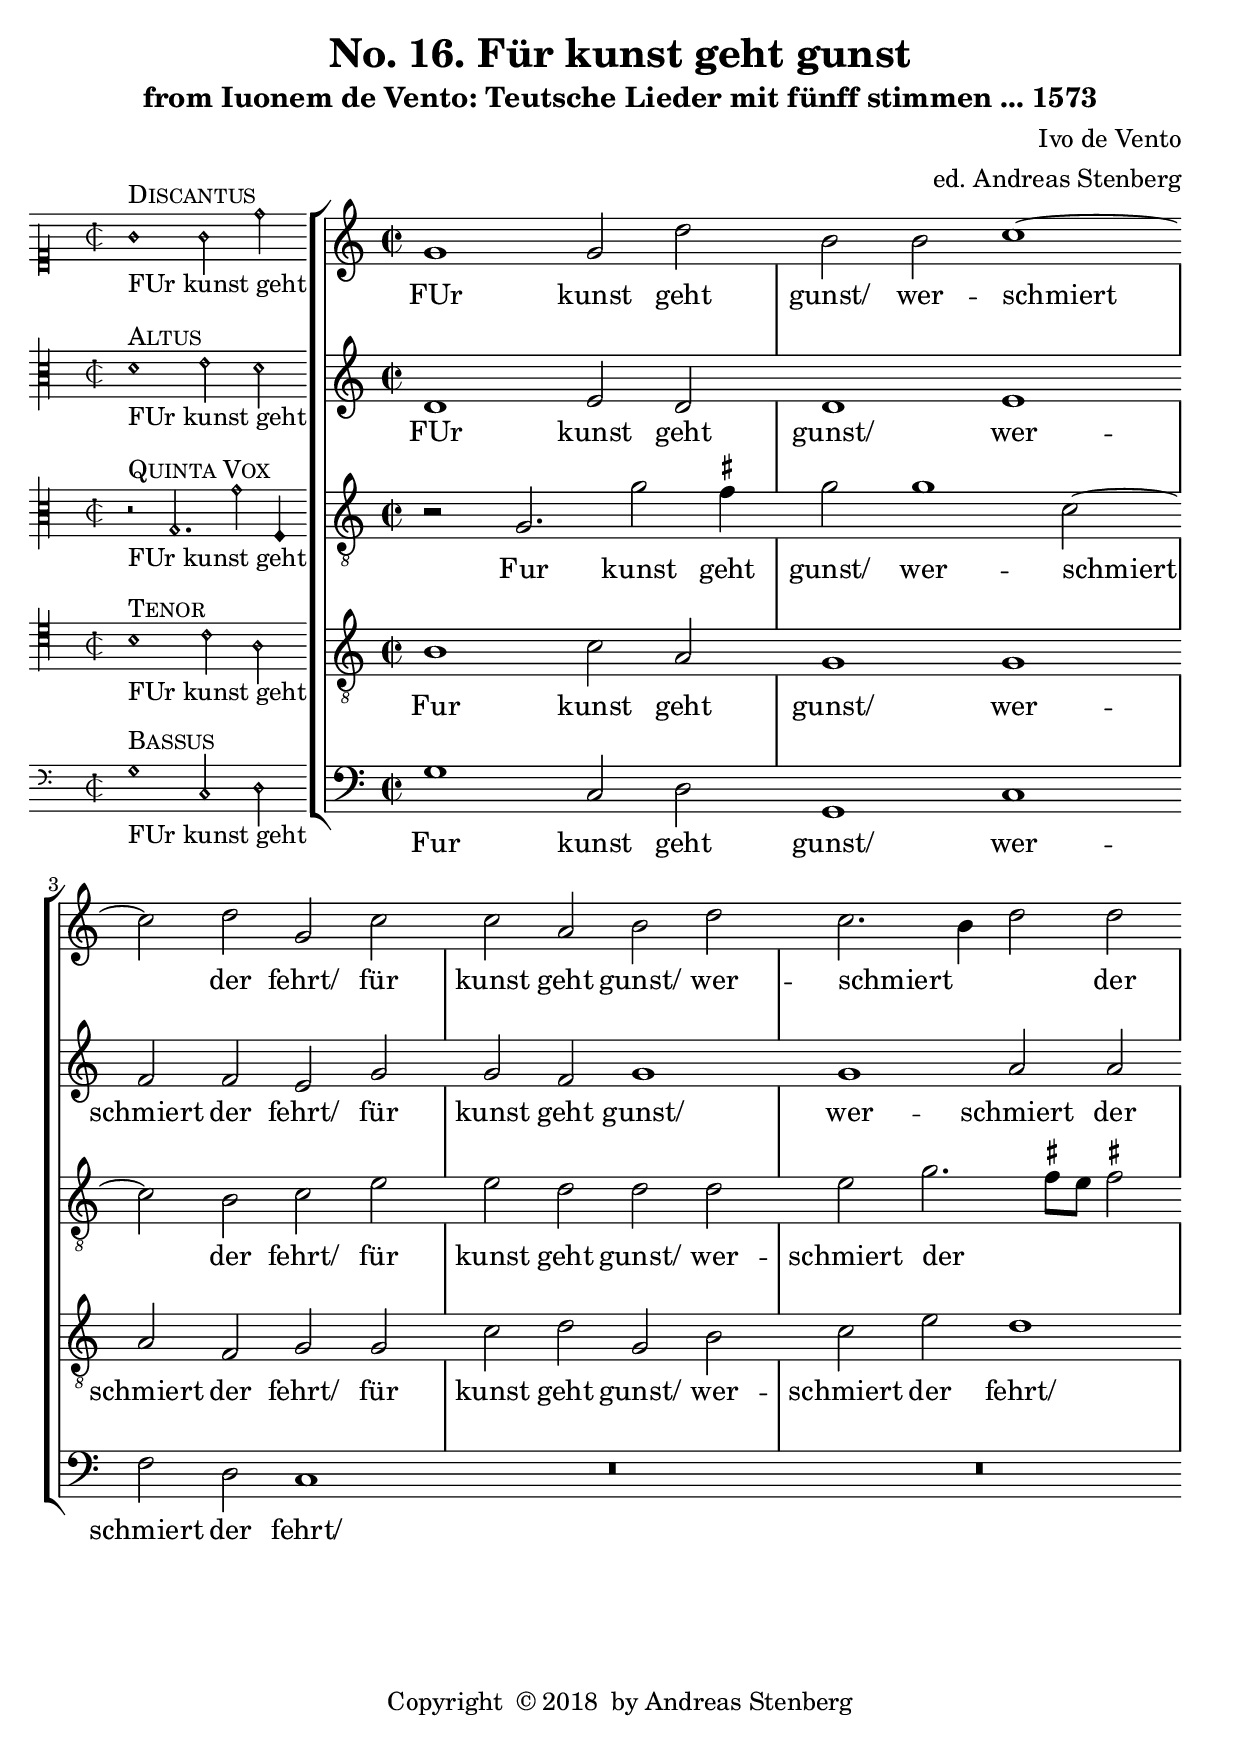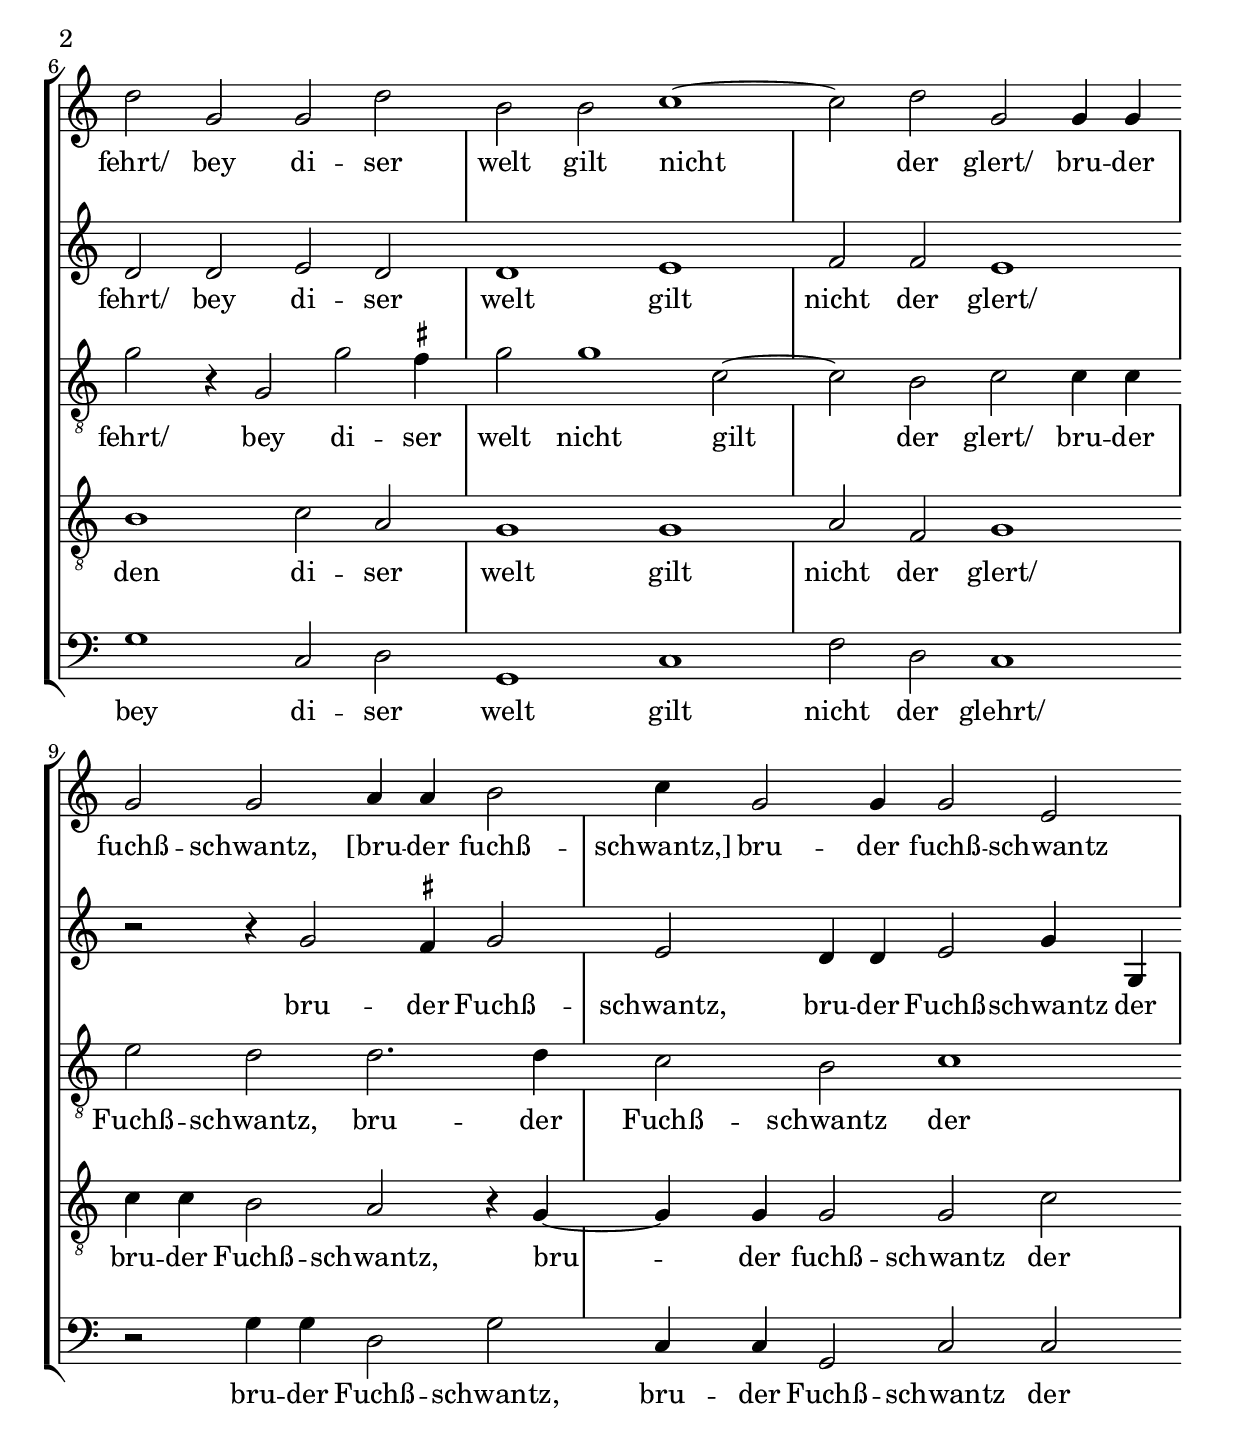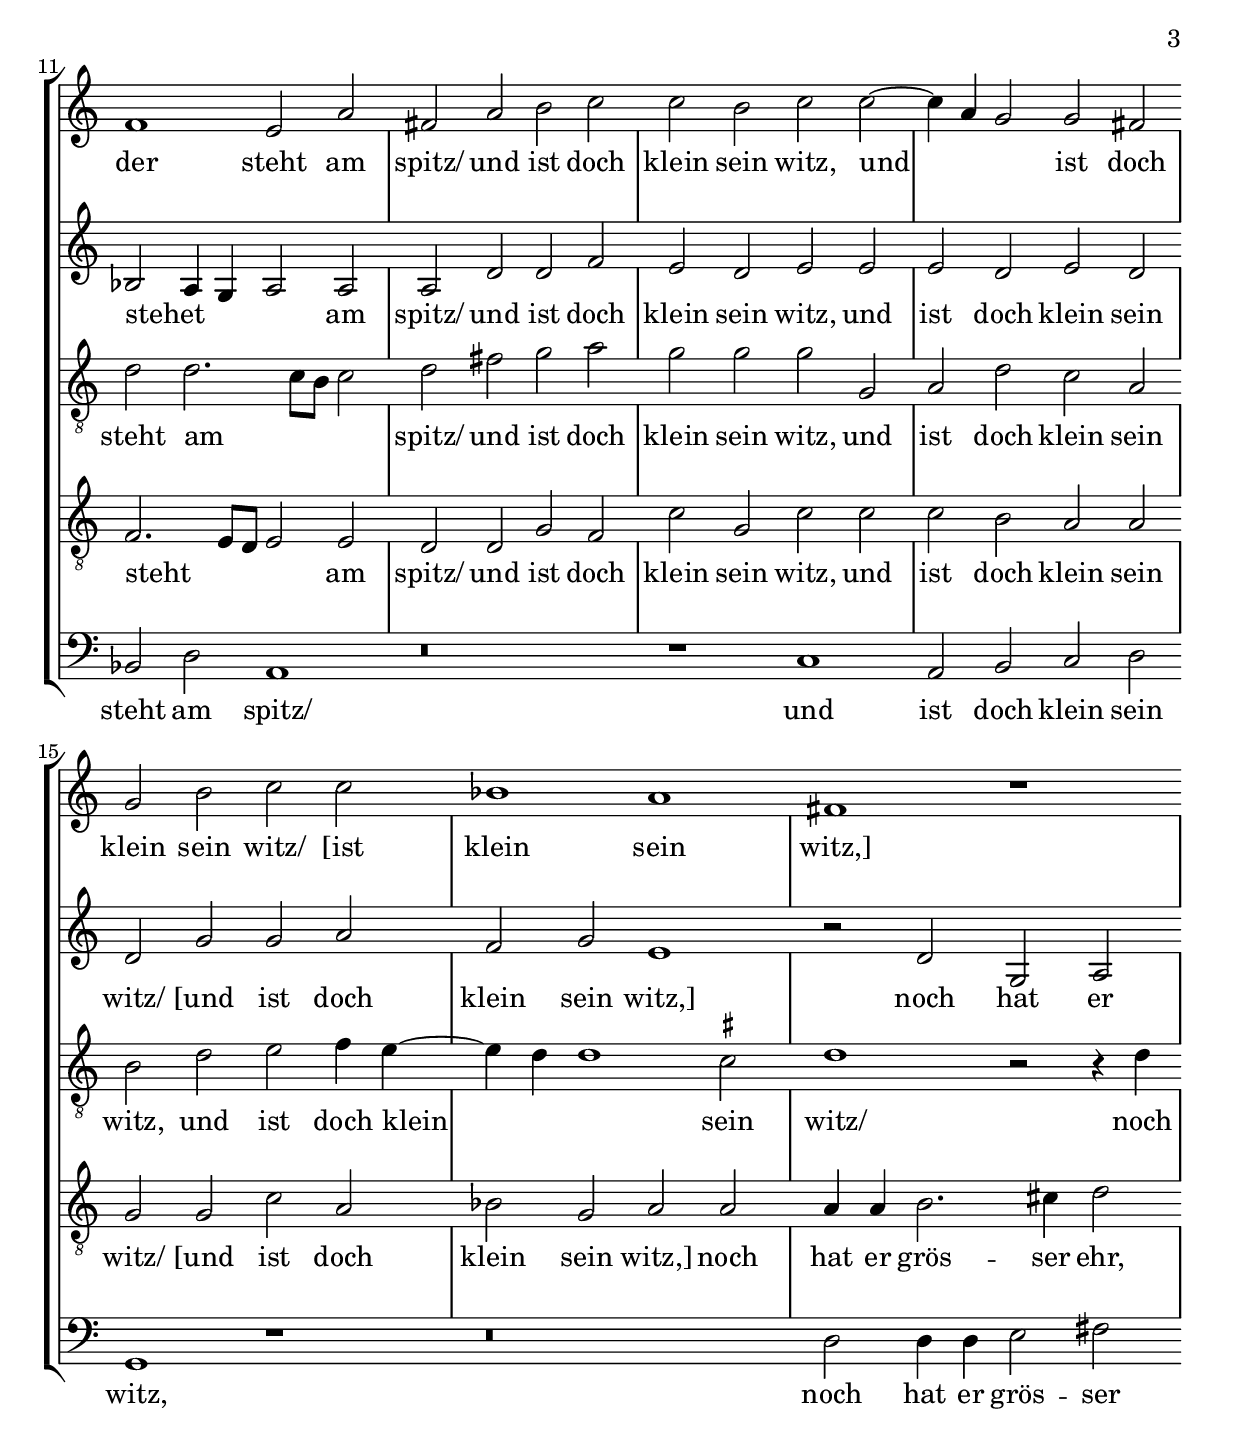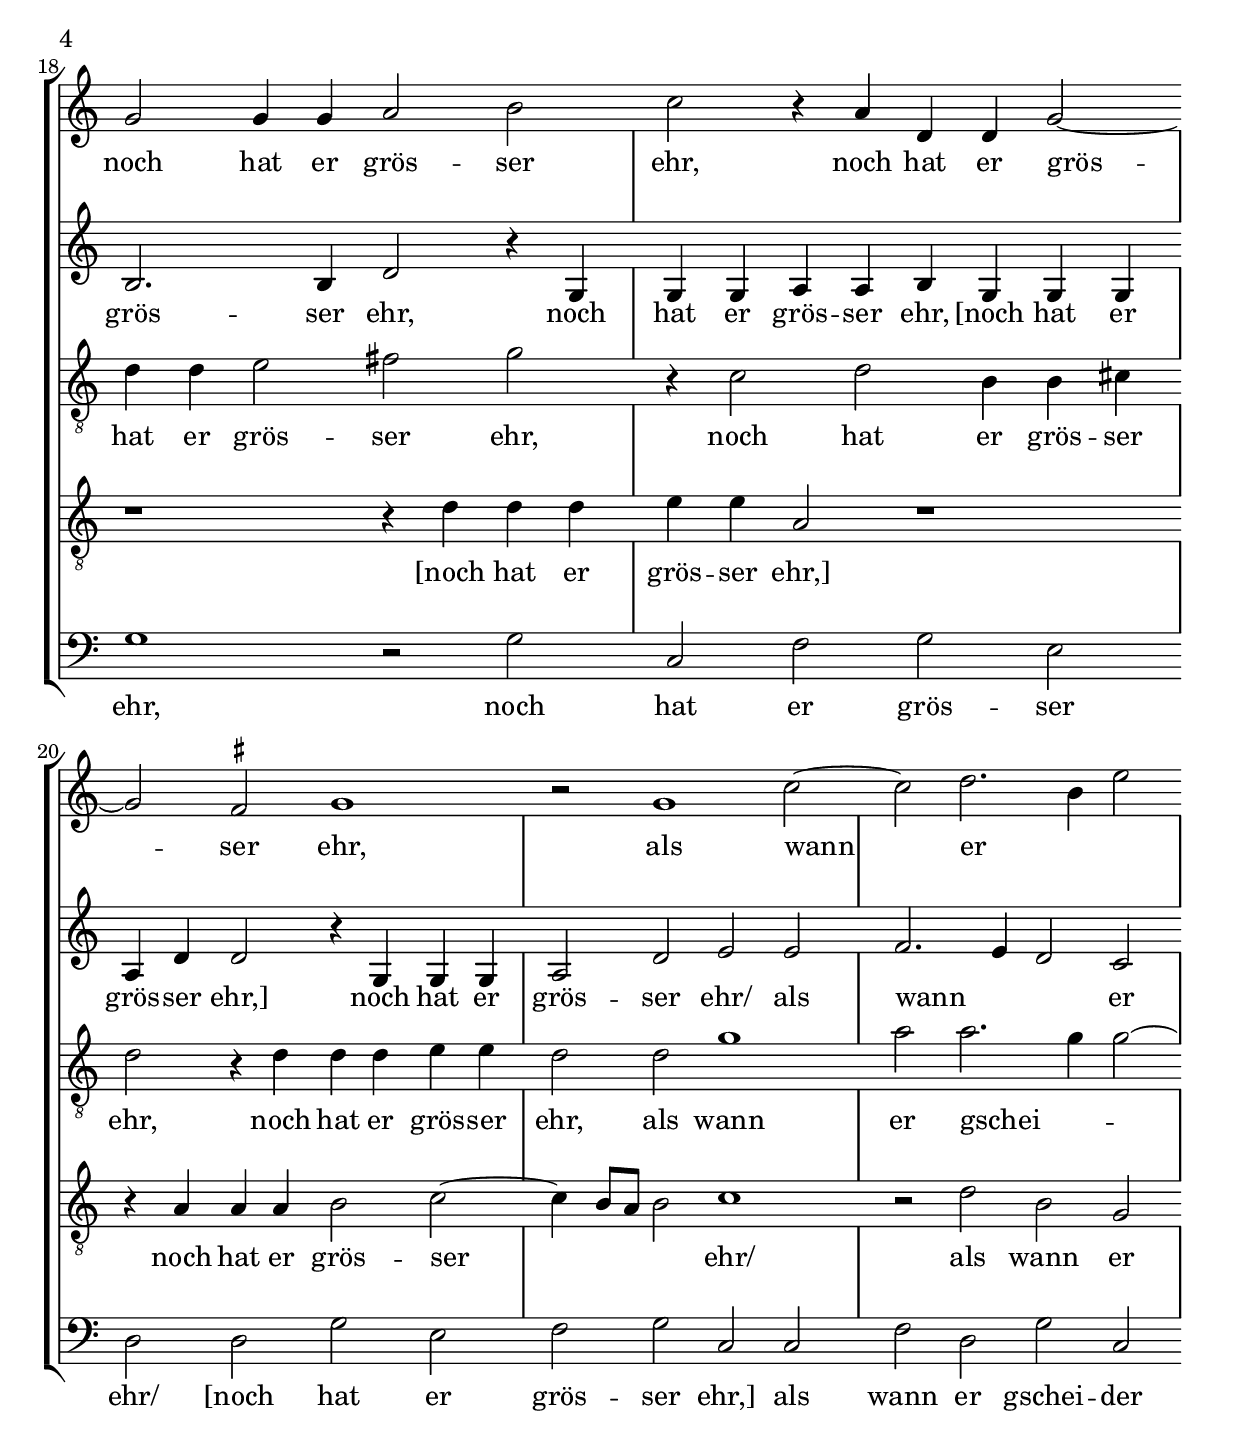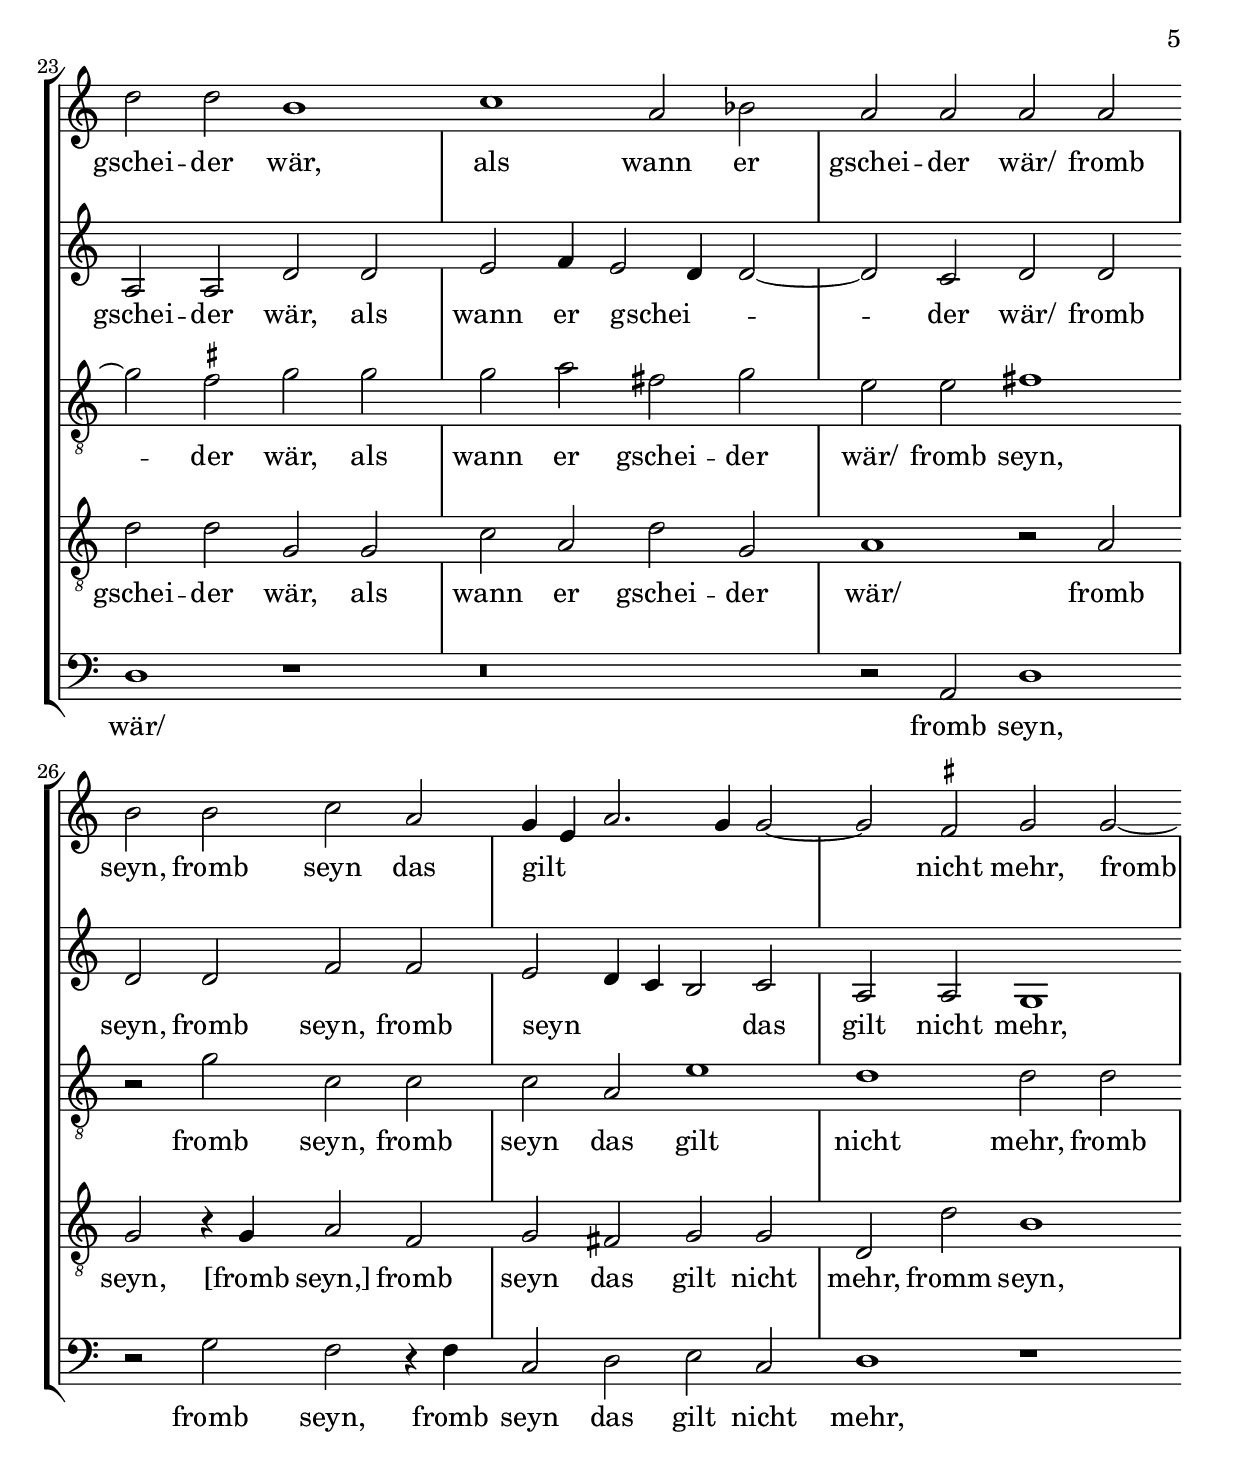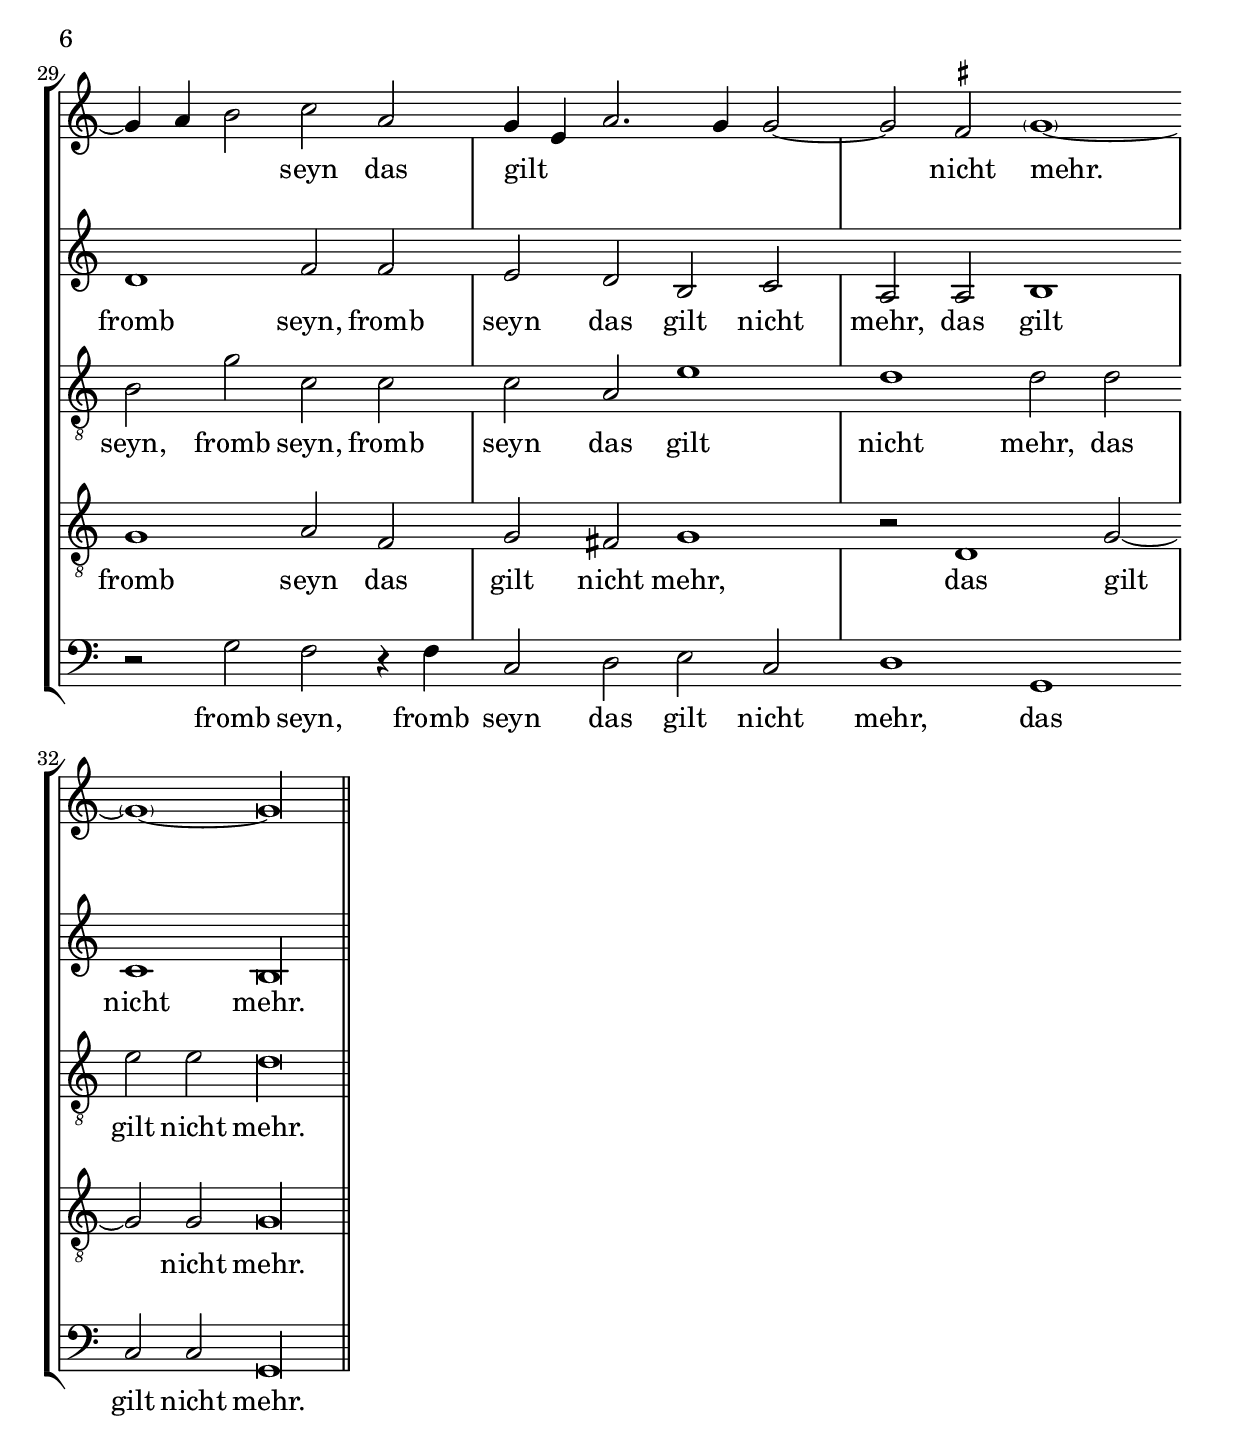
\version "2.18.0"
\include "deutsch.ly"
#(set-global-staff-size 22)
ficta = \once \set suggestAccidentals =##t
#(append! supported-clefs '(("mensural-f3" . ("clefs.mensural.f" 0 0))))
\header {
  title = "No. 16. Für kunst geht gunst"
  subtitle = "from Iuonem de Vento: Teutsche Lieder mit fünff stimmen ... 1573"
  composer = "Ivo de Vento"
  arranger = "ed. Andreas Stenberg"
  poet = ""
  meter =""
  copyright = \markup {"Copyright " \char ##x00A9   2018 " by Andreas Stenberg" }
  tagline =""
}
global = {
  \key c \major
}

sopMusic = \relative c'' {

  \set Score.tempoHideNote = ##t
  \tempo 2 = 86
  \time 2/2
  \set Timing.measureLength = #(ly:make-moment 4/2)
  \override Staff.BarLine.transparent = ##t
  g1 g2 d'2
  h2 h2 c1~
  c2 d2 g,2 c2
  c2 a2 h2 d2
  c2.\melisma h4						%% end of first line in orig.
  d2\melismaEnd d2
  d2 g,2 g2 d'2
  h2 h2 c1~
  c2 d2 g,2 g4 g4
  g2 g2 a4 a4 h2					%% end of second line
  c4 g2 g4 g2 e2
  f1 e2 a2
  fis2 a2 h2 c2
  c2 h2 c2 c2~\melisma
  c4 a4 g2\melismaEnd g2 fis2
  g2 h2 c2 c2
  b1						%% end of third line
  a1
  fis1 r1
  g2 g4 g4 a2 h2
  c2 r4 a4 d,4 d4 g2~
  g2 \ficta fis2 g1
  r2 g1 c2~
  c2 d2.\melisma h4 e2\melismaEnd
  d2 d2 h1
  c1 a2 b2
  a2 a2 						%% end of fourth line
  a2 a2
  h2 h2 c2 a2
  g4\melisma e4 a2. g4 g2~
  g2\melismaEnd \ficta fis2 g2 g2~\melisma
  g4 a4 h2\melismaEnd c2 a2
  g4\melisma e4 a2. g4 g2~
  g2\melismaEnd \ficta fis2 \parenthesize g1~
  \parenthesize g1~
  \cadenzaOn
  g\longa
  \revert Staff.BarLine.transparent
  \bar "||"
}
sopWords = \lyricmode {
  FUr kunst geht gunst/
  wer -- schmiert der fehrt/
  für kunst geht gunst/
  wer -- schmiert der fehrt/
  bey di -- ser welt gilt nicht der glert/
  bru -- der fuchß -- schwantz,
  [bru -- der fuchß -- schwantz,]
  bru -- der fuchß -- schwantz der steht am spitz/

  und ist doch klein sein witz,
  und ist doch klein sein witz/
  [ist klein sein witz,]
  noch hat er grös -- ser ehr,
  noch hat er grös -- ser ehr,
  als wann er gschei -- der wär,
  als wann er gschei -- der wär/
  fromb seyn,
  fromb seyn das gilt nicht mehr,
  fromb seyn das gilt nicht mehr.
}
altoMusic = \relative c' {
  \override Staff.BarLine.transparent = ##t
  d1 e2 d2
  d1 e1
  f2 f2 e2 g2
  g2 f2 g1
  g1							%% end of first line in orig.
  a2 a2
  d,2 d2 e2 d2
  d1 e1
  f2 f2 e1
  r2 r4 g2 \ficta fis4 g2					%% end of second line
  e2 d4 d4 e2 g4 g,4
  b2\melisma a4 g4 a2\melismaEnd a2
  a2 d2 d2 f2
  e2 d2 e2 e2
  e2 d2							%% end of third line
  e2 d2
  d2 g2 g2 a2
  f2 g2 e1
  r2 d2 g,2 a2
  h2. h4 d2 r4 g,4
  g4 g4 a4 a4						%% end of fourth  line
  h4 g4 g4 g4
  a4 d4 d2 r4 g,4 g4 g4
  a2 d2 e2 e2
  f2.\melisma e4 d2\melismaEnd c2
  a2 a2 				%% end of fifth line and first page
  d2 d2
  e2 f4 e2\melisma d4 d2~\melismaEnd
  d2 c2 d2 d2
  d2 d2 f2 f2
  e2\melisma d4 c4 h2\melismaEnd c2					%% end of sixth line (first on second page)
  a2 a2 g1
  d'1 f2 f2
  e2 d2 h2 c2
  a2 a2 h1
  c1
  \cadenzaOn
  h\longa
  \revert Staff.BarLine.transparent
}
altoWords = \lyricmode {
  FUr kunst geht gunst/
  wer -- schmiert der fehrt/
  für kunst geht gunst/
  wer -- schmiert der fehrt/
  bey di -- ser welt gilt nicht der glert/
  bru -- der Fuchß -- schwantz,
  bru -- der Fuchß -- schwantz der stehet am spitz/

  und ist doch klein sein witz,
  und ist doch klein sein witz/
  [und ist doch klein sein witz,]
  noch hat er grös -- ser ehr,
  noch hat er grös -- ser ehr,
  [noch hat er grös -- ser ehr,]
  noch hat er grös -- ser ehr/
  als wann er gschei -- der wär,
  als wann er gschei -- der wär/
  fromb seyn,
  fromb seyn,
  fromb seyn das gilt nicht mehr,
  fromb seyn,
  fromb seyn das gilt nicht mehr,
  das gilt nicht mehr.
}
tenorMusic = \relative c' {
  \clef "treble_8"
  \override Staff.BarLine.transparent = ##t
  h1 c2 a2
  g1 g1
  a2 f2 g2 g2
  c2 d2 g,2 h2						%% end of first line in orig.
  c2 e2 d1
  h1 c2 a2
  g1 g1
  a2 f2 g1
  c4 c4 h2						%% end of secod line
  a2 r4 g4~
  g4 g4 g2 g2 c2
  f,2.\melisma e8 d8 e2\melismaEnd e2
  d2 d2 g2 f2
  c'2 g2 c2 c2
  c2 h2 						%% end of third line
  a2 a2
  g2 g2 c2 a2
  b2 g2 a2 a2
  a4 a4 h2. cis4 d2
  r1 r4 d4 d4 d4					%% end of fourth line
  e4 e4 a,2 r1
  r4 a4 a4 a4 h2 c2~\melisma
  c4 h8 a8 h2\melismaEnd c1
  r2 d2 h2 g2
  d'2 d2 g,2 g2						%% end of fifth line and first page
  c2 a2 d2 g,2
  a1 r2 a2
  g2 r4 g4 a2 f2
  g2 fis2 g2 g2
  d2 d'2						%% end of sixth line ( first on second page)
  h1
  g1 a2 f2
  g2 fis2 g1
  r2 d1 g2~
  g2 g2
  \cadenzaOn
  g\longa
  \revert Staff.BarLine.transparent
}
tenorWords = \lyricmode {
  Fur kunst geht gunst/
  wer -- schmiert der fehrt/
  für kunst geht gunst/
  wer -- schmiert der fehrt/
  den di -- ser welt gilt nicht der glert/
  bru -- der Fuchß -- schwantz,
  bru -- der fuchß -- schwantz der steht am spitz/

  und ist doch klein sein witz,
  und ist doch klein sein witz/
  [und ist doch klein sein witz,]
  noch hat er grös -- ser ehr,
  [noch hat er grös -- ser ehr,]
  noch hat er grös -- ser ehr/
  als wann er gschei -- der wär,
  als wann er gschei -- der wär/
  fromb seyn,
  [fromb seyn,]
  fromb seyn das gilt nicht mehr,
  fromm seyn,
  fromb seyn das gilt nicht mehr,
  das gilt nicht mehr.
}
tenorIIMusic = \relative c' {
  \clef "treble_8"
  \override Staff.BarLine.transparent = ##t
  r2 g2. g'2 \ficta fis4
  g2 g1 c,2~
  c2 h2 c2 e2
  e2 d2 d2 d2 					%% end of first line in orig.
  e2 g2.\melisma \ficta fis8 e8 \ficta fis!2\melismaEnd
  g2 r4 g,2 g'2 \ficta fis4
  g2 g1 c,2~
  c2 h2 c2 c4 c4				%% end of second line
  e2 d2 d2. d4
  c2 h2 c1
  d2 d2.\melisma c8 h8 c2\melismaEnd
  d2 fis2 g2 a2
  g2 g2 g2 g,2					%% end of third line
  a2 d2 c2 a2
  h2 d2 e2 f4 e4~\melisma
  e4 d4 d1\melismaEnd \ficta cis2
  d1 r2 r4 d4
  d4 d4 e2 fis2 g2				%% end of fourth line
  r4 c,2 d2 h4 h4 cis4
  d2 r4 d4 d4 d4 e4 e4
  d2 d2 g1
  a2 a2.\melisma g4 g2~
  g2\melismaEnd \ficta fis2				%% end of fifth line and first page
  g2 g2
  g2 a2 fis2 g2
  e2 e2 fis1
  r2 g2 c,2 c2
  c2 a2 e'1
  d1 d2 d2					%% end of sixth line
  h2 g'2 c,2 c2
  c2 a2 e'1
  d1 d2 d2
  e2 e2
  \cadenzaOn
  d\longa
  \revert Staff.BarLine.transparent
}
tenorIIWords = \lyricmode {
  Fur kunst geht gunst/
  wer -- schmiert der fehrt/
  für kunst geht gunst/
  wer -- schmiert der fehrt/
  bey di -- ser welt nicht gilt der glert/
  bru -- der Fuchß -- schwantz,
  bru -- der Fuchß -- schwantz der steht am spitz/

  und ist doch klein sein witz,
  und ist doch klein sein witz,
  und ist doch  klein sein witz/
  noch hat er grös -- ser ehr,
  noch hat er grös -- ser ehr,
  noch hat er grös -- ser ehr,
  als wann er gschei -- der wär,
  als wann er gschei -- der wär/
  fromb seyn,
  fromb seyn,
  fromb seyn das gilt nicht mehr,
  fromb seyn,
  fromb seyn,
  fromb seyn das gilt nicht mehr,
  das gilt nicht mehr.
}
bassMusic = \relative c {
  \override Staff.BarLine.transparent = ##t
  g'1 c,2 d2
  g,1 c1
  f2 d2 c1
  R\breve*2
  g'1 c,2 d2
  g,1 c1					%% end of first line in orig.
  f2 d2 c1
  r2 g'4 g4 d2 g2
  c,4 c4 g2 c2 c2
  b2 d2						%% end of second line
  a1
  r\breve
  r1 c1
  a2 h2  c2 d2
  g,1 r1
  r\breve
  d'2 d4 d4 e2 fis2
  g1 r2 g2
  c,2 f2 g2 e2					%% end of third line
  d2 d2 g2 e2
  f2 g2 c,2 c2
  f2 d2 g2 c,2
  d1 r1
  r\breve
  r2 a2 d1
  r2 g2 f2 r4 f4				%% end of fourth line
  c2 d2 e2 c2
  d1 r1
  r2 g2 f2 r4 f4
  c2 d2 e2 c2
  d1 g,1
  c2 c2
  \cadenzaOn
  g\longa
  \revert Staff.BarLine.transparent
}
bassWords = \lyricmode {
  Fur kunst geht gunst/
  wer -- schmiert der fehrt/
  bey di -- ser welt gilt nicht der glehrt/
  bru -- der Fuchß -- schwantz,
  bru -- der Fuchß -- schwantz der steht am spitz/
  und ist doch klein sein witz,
  noch hat er grös -- ser ehr,
  noch hat er grös -- ser ehr/
  [noch hat er grös -- ser ehr,]
  als wann er gschei -- der wär/
  fromb seyn,
  fromb seyn,
  fromb seyn das gilt nicht mehr,
  fromb seyn,
  fromb seyn das gilt nicht mehr,
  das gilt nicht mehr.
}
incipitDiscantus = \markup {
  \score {
    {
      %      \set Staff.instrumentName = #"Tenor "
      \override NoteHead.style = #'neomensural
      \override Rest.style = #'neomensural
      \override Staff.TimeSignature.style = #'mensural
      \cadenzaOn
      \clef "petrucci-c1"
      \key c \major
      \time 2/2

      g'1 ^\markup { \smallCaps"Discantus"} _"FUr kunst geht"
      g'2 d''2
    }
    \layout {
      \context {
        \Voice
        \remove "Ligature_bracket_engraver"
        \consists "Mensural_ligature_engraver"
      }
      line-width = 4.5\cm
    }
  }
}


incipitAltus = \markup {
  \score {
    {
      %      \set Staff.instrumentName = #"Tenor "
      \override NoteHead.style = #'neomensural
      \override Rest.style = #'neomensural
      \override Staff.TimeSignature.style = #'mensural
      \cadenzaOn
      \clef "petrucci-c3"
      \key c \major
      \time 2/2
      d'1^\markup \smallCaps"Altus"_"FUr kunst geht"
      e'2 d'2
    }
    \layout {
      \context {
        \Voice
        \remove "Ligature_bracket_engraver"
        \consists "Mensural_ligature_engraver"
      }
      line-width = 4.5\cm
    }
  }
}


incipitTenor = \markup {
  \score {
    {
      %      \set Staff.instrumentName = #"Tenor "
      \override NoteHead.style = #'neomensural
      \override Rest.style = #'neomensural
      \override Staff.TimeSignature.style = #'mensural
      \cadenzaOn
      \clef "petrucci-c4"
      \key c \major
      \time 2/2
      h1 ^\markup \smallCaps"Tenor" _"FUr kunst geht"
      c'2 a2
    }
    \layout {
      \context {
        \Voice
        \remove "Ligature_bracket_engraver"
        \consists "Mensural_ligature_engraver"
      }
      line-width = 5.0\cm
    }
  }
}
incipitTenorII = \markup {
  \score {
    {
      %      \set Staff.instrumentName = #"Tenor "
      \override NoteHead.style = #'neomensural
      \override Rest.style = #'neomensural
      \override Staff.TimeSignature.style = #'mensural
      \cadenzaOn
      \clef "petrucci-c3"
      \key c \major
      \time 2/2
      r2 ^\markup \smallCaps"Quinta Vox" _"FUr kunst geht"
      g2. g'2 f4
    }
    \layout {
      \context {
        \Voice
        \remove "Ligature_bracket_engraver"
        \consists "Mensural_ligature_engraver"
      }
      line-width = 5.0\cm
    }
  }
}

incipitBassus = \markup {
  \score {
    {
      %      \set Staff.instrumentName = #"Tenor "
      \override NoteHead.style = #'neomensural
      \override Rest.style = #'neomensural
      \override Staff.TimeSignature.style = #'mensural
      \cadenzaOn
      \clef "mensural-f"
      \key c \major
      \time 2/2
      g1^\markup \smallCaps"Bassus"_"FUr kunst geht"
      c2 d2
    }
    \layout {
      \context {
        \Voice
        \remove "Ligature_bracket_engraver"
        \consists "Mensural_ligature_engraver"
      }
      line-width = 4.5\cm
    }
  }
}

%% for print
\score {
  <<
    \new StaffGroup \with {
      \override VerticalAxisGroup.staff-staff-spacing = #'((basic-distance . 12))
    } <<
      \new Staff = treble <<
        \set Staff.instrumentName = \incipitDiscantus
        \new Voice = "sopranos" {
          \set  Staff.midiInstrument ="choir aahs"
          %	\voiceOne
          << \global \sopMusic >>
        }
      >>
      \new Lyrics = sopranos { s1 }

      \new Staff = "medius" <<
        \set Staff.instrumentName = \incipitAltus

        \new Voice = "altos" {
          %	\voiceTwo
          \set  Staff.midiInstrument ="choir aahs"
          << \global \altoMusic >>
        }
      >>

      \new Lyrics = "altos" { s1 }

      \new Staff = tenorsII <<
        \set Staff.instrumentName = \incipitTenorII

        \clef "treble"
        \new Voice = "tenorsII" {
          \set  Staff.midiInstrument ="choir aahs"
          %	\voiceOne
          << \global \tenorIIMusic >>
        }
      >>
      \new Lyrics = "tenorsII" { s1 }
      
      \new Staff = tenors <<
        \set Staff.instrumentName = \incipitTenor

        \clef "treble"
        \new Voice = "tenors" {
          \set  Staff.midiInstrument ="choir aahs"
          %	\voiceOne
          << \global \tenorMusic >>
        }
      >>
      \new Lyrics = "tenors" { s1 }

      \new Staff ="basses" {
        \set Staff.instrumentName = \incipitBassus

        \new Voice = "basses" {
          \set  Staff.midiInstrument ="choir aahs"
          \clef "bass"
          %	\voiceTwo
          << \global \bassMusic >>
        }
      }
    >>
    \new Lyrics = basses { s1 }

    \context Lyrics = sopranos \lyricsto sopranos \sopWords
    \context Lyrics = altos \lyricsto altos \altoWords
    \context Lyrics = tenors \lyricsto tenors \tenorWords
    \context Lyrics = tenorsII \lyricsto tenorsII \tenorIIWords
    \context Lyrics = basses \lyricsto basses \bassWords
  >>
  \layout {
    \context {
      \Score
      % no bars in staves
      %      \override BarLine.transparent = ##t

    }
    % the next three instructions keep the lyrics between the bar lines
    \context {
      \Lyrics
      \consists "Bar_engraver"
      \override BarLine.transparent = ##t
    }
    \context {
      \StaffGroup
      \consists "Separating_line_group_engraver"
    }
    \context {
      \Voice
      % no slurs
      \override Slur.transparent = ##t
      % Comment in the below "\remove" command to allow line
      % breaking also at those barlines where a note overlaps
      % into the next bar.  The command is commented out in this
      % short example score, but especially for large scores, you
      % will typically yield better line breaking and thus improve
      % overall spacing if you comment in the following command.
      %\remove "Forbid_line_break_engraver"
    }
    indent = 4.5\cm
  }

}
%% for midi
\score {
  <<
    \new StaffGroup \with {
      \override VerticalAxisGroup.staff-staff-spacing = #'((basic-distance . 12))
    } <<
      \new Staff = treble <<
        \set Staff.instrumentName = \incipitDiscantus
        \new Voice = "sopranos" {
          \set  Staff.midiInstrument ="choir aahs"
          %	\voiceOne
          << \global \sopMusic >>
        }
      >>
      \new Lyrics = sopranos { s1 }

      \new Staff = "medius" <<
        \set Staff.instrumentName = \incipitAltus

        \new Voice = "altos" {
          %	\voiceTwo
          \set  Staff.midiInstrument ="choir aahs"
          << \global \altoMusic >>
        }
      >>

      \new Lyrics = "altos" { s1 }
      \new Staff = tenors <<
        \set Staff.instrumentName = \incipitTenor

        \clef "treble"

        \new Staff = tenorsII <<
          \set Staff.instrumentName = \incipitTenorII

          \clef "treble"
          \new Voice = "tenorsII" {
            \set  Staff.midiInstrument ="choir aahs"
            %	\voiceOne
            << \global \tenorIIMusic >>
          }
        >>
        \new Lyrics = "tenorsII" { s1 }

        \new Voice = "tenors" {
          \set  Staff.midiInstrument ="choir aahs"
          %	\voiceOne
          << \global \tenorMusic >>
        }
      >>
      \new Lyrics = "tenors" { s1 }

      \new Staff ="basses" {
        \set Staff.instrumentName = \incipitBassus

        \new Voice = "basses" {
          \set  Staff.midiInstrument ="choir aahs"
          \clef "bass"
          %	\voiceTwo
          << \global \bassMusic >>
        }
      }
    >>
    \new Lyrics = basses { s1 }

    \context Lyrics = sopranos \lyricsto sopranos \sopWords
    \context Lyrics = altos \lyricsto altos \altoWords
    \context Lyrics = tenors \lyricsto tenors \tenorWords
    \context Lyrics = tenorsII \lyricsto tenorsII \tenorIIWords
    \context Lyrics = basses \lyricsto basses \bassWords
  >>

  \midi {}
}
\paper {
  ragged-bottom = ##t
  ragged-last-bottom = ##t
  ragged-last = ##t
}

%{
convert-ly.py (GNU LilyPond) 2.18.2  convert-ly.py: Processing `'...
Applying conversion: 2.15.7, 2.15.9, 2.15.10, 2.15.16, 2.15.17,
2.15.18, 2.15.19, 2.15.20, 2.15.25, 2.15.32, 2.15.39, 2.15.40,
2.15.42, 2.15.43, 2.16.0, 2.17.0, 2.17.4, 2.17.5, 2.17.6, 2.17.11,
2.17.14, 2.17.15, 2.17.18, 2.17.19, 2.17.20, 2.17.25, 2.17.27,
2.17.29, 2.17.97, 2.18.0
%}
